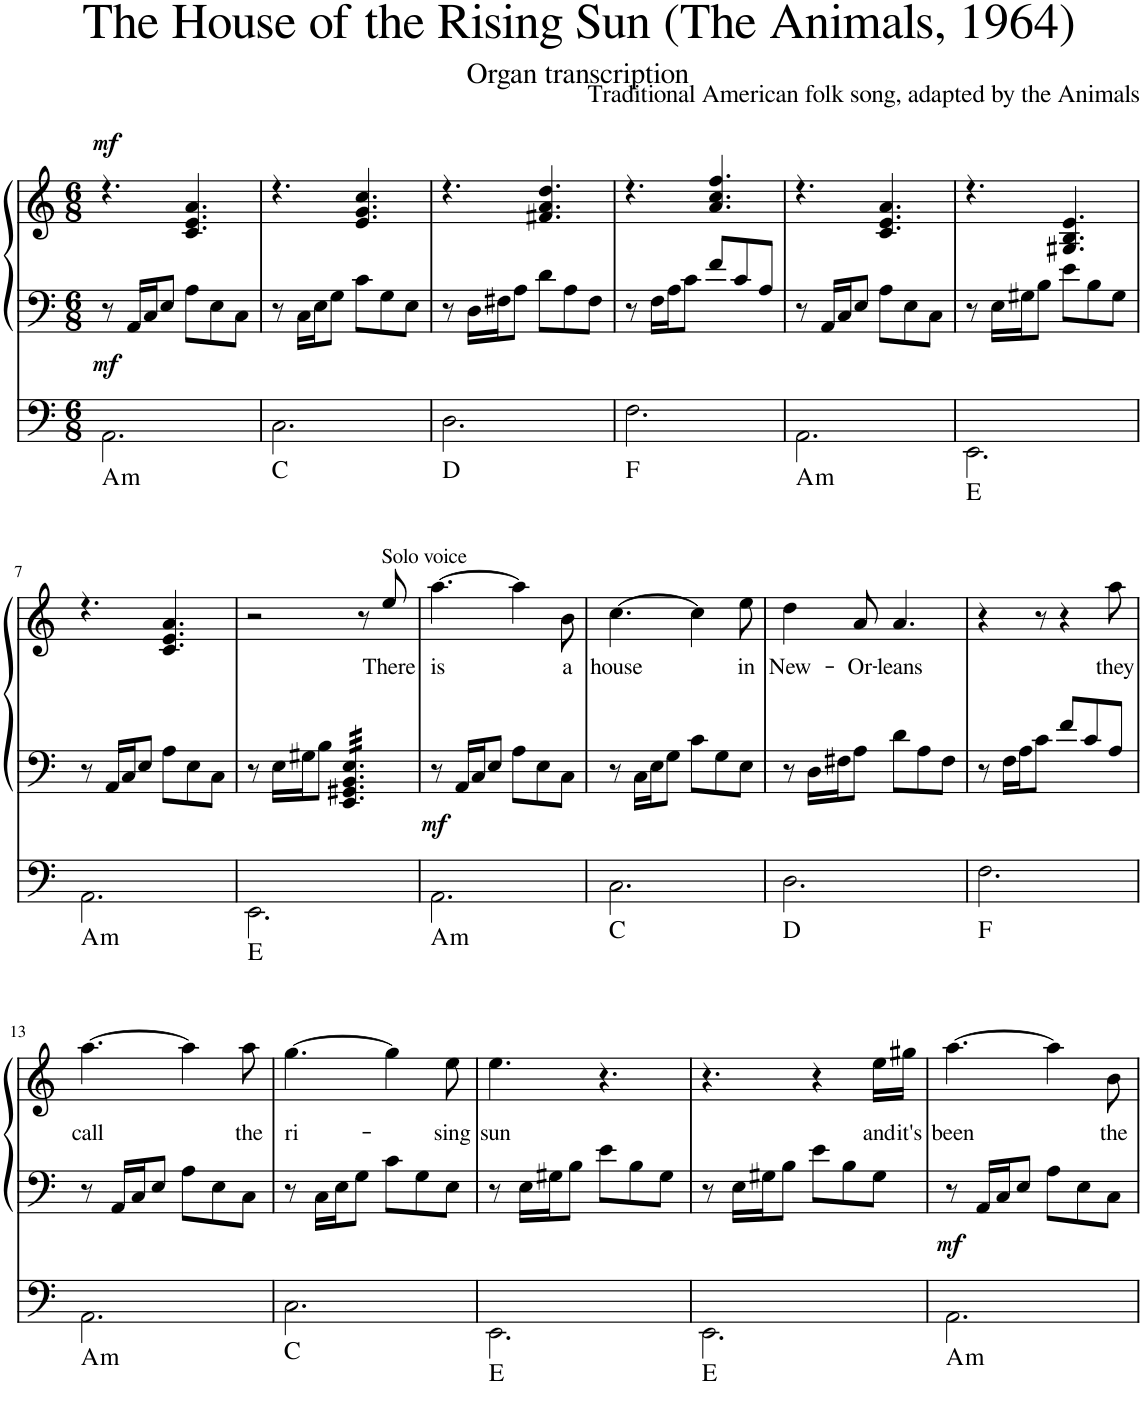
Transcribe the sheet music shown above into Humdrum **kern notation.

**kern	**kern	**kern	**text	**dynam	**harte
*part1	*part1	*part1	*part1	*part1	*part1
*staff3	*staff2	*staff1	*staff1	*staff1/2/3	*
*I"Organ	*	*	*	*	*
*I'Org.	*	*	*	*	*
*clefF4	*clefF4	*clefG2	*	*	*
*k[]	*k[]	*k[]	*	*	*
*M6/8	*M6/8	*M6/8	*	*	*
=1	=1	=1	=1	=1	=1
*^	*	*^	*	*	*
!	!	!	!	!	!	!LO:DY:a=3	!
!	!	!	!	!	!	!LO:DY:n=1:a	!LO:H:kt=m
2.AA\	2.ryy	8r	2.ryy	4.r	.	mf mf	A:min
.	.	16AA/LL	.	.	.	.	.
.	.	16C/J	.	.	.	.	.
.	.	8E/J	.	.	.	.	.
.	.	8A\L	.	4.c/ 4.e/ 4.a/	.	.	.
.	.	8E\	.	.	.	.	.
.	.	8C\J	.	.	.	.	.
=2	=2	=2	=2	=2	=2	=2	=2
2.C\	2.ryy	8r	2.ryy	4.r	.	.	C:maj
.	.	16C\LL	.	.	.	.	.
.	.	16E\J	.	.	.	.	.
.	.	8G\J	.	.	.	.	.
.	.	8c\L	.	4.e/ 4.g/ 4.cc/	.	.	.
.	.	8G\	.	.	.	.	.
.	.	8E\J	.	.	.	.	.
=3	=3	=3	=3	=3	=3	=3	=3
2.D\	2.ryy	8r	2.ryy	4.r	.	.	D:maj
.	.	16D\LL	.	.	.	.	.
.	.	16F#X\J	.	.	.	.	.
.	.	8A\J	.	.	.	.	.
.	.	8d\L	.	4.f#X/ 4.a/ 4.dd/	.	.	.
.	.	8A\	.	.	.	.	.
.	.	8F#\J	.	.	.	.	.
=4	=4	=4	=4	=4	=4	=4	=4
2.F\	2.ryy	8r	2.ryy	4.r	.	.	F:maj
.	.	16F\LL	.	.	.	.	.
.	.	16A\J	.	.	.	.	.
.	.	8c\J	.	.	.	.	.
.	.	8f/L	.	4.a/ 4.cc/ 4.ff/	.	.	.
.	.	8c/	.	.	.	.	.
.	.	8A/J	.	.	.	.	.
=5	=5	=5	=5	=5	=5	=5	=5
!	!	!	!	!	!	!	!LO:H:kt=m
2.AA\	2.ryy	8r	2.ryy	4.r	.	.	A:min
.	.	16AA/LL	.	.	.	.	.
.	.	16C/J	.	.	.	.	.
.	.	8E/J	.	.	.	.	.
.	.	8A\L	.	4.c/ 4.e/ 4.a/	.	.	.
.	.	8E\	.	.	.	.	.
.	.	8C\J	.	.	.	.	.
=6	=6	=6	=6	=6	=6	=6	=6
2.EE\	2.ryy	8r	2.ryy	4.r	.	.	E:maj
.	.	16E\LL	.	.	.	.	.
.	.	16G#X\J	.	.	.	.	.
.	.	8B\J	.	.	.	.	.
.	.	8e\L	.	4.G#X/ 4.B/ 4.e/	.	.	.
.	.	8B\	.	.	.	.	.
.	.	8G#\J	.	.	.	.	.
!!LO:LB:g=z	!!
=7	=7	=7	=7	=7	=7	=7	=7
!	!	!	!	!	!	!	!LO:H:kt=m
2.AA\	2.ryy	8r	2.ryy	4.r	.	.	A:min
.	.	16AA/LL	.	.	.	.	.
.	.	16C/J	.	.	.	.	.
.	.	8E/J	.	.	.	.	.
.	.	8A\L	.	4.c/ 4.e/ 4.a/	.	.	.
.	.	8E\	.	.	.	.	.
.	.	8C\J	.	.	.	.	.
*	*	*	*v	*v	*	*	*
=8	=8	=8	=8	=8	=8	=8
2.EE\	2.ryy	8r	2r	.	.	E:maj
.	.	16E\LL	.	.	.	.
.	.	16G#X\J	.	.	.	.
.	.	8B\J	.	.	.	.
*	*	*tremolo	*	*	*	*
.	.	32EE/ 32GG#X/ 32BB/ 32E/LLL	.	.	.	.
.	.	32EE/ 32GG#X/ 32BB/ 32E/	.	.	.	.
.	.	32EE/ 32GG#X/ 32BB/ 32E/	.	.	.	.
.	.	32EE/ 32GG#X/ 32BB/ 32E/	.	.	.	.
.	.	32EE/ 32GG#X/ 32BB/ 32E/	8r	.	.	.
.	.	32EE/ 32GG#X/ 32BB/ 32E/	.	.	.	.
.	.	32EE/ 32GG#X/ 32BB/ 32E/	.	.	.	.
.	.	32EE/ 32GG#X/ 32BB/ 32E/	.	.	.	.
!	!	!	!LO:TX:a:t=Solo voice	!	!	!
!	!	!	!	!LO:LY:b	!	!
.	.	32EE/ 32GG#X/ 32BB/ 32E/	8ee/	There	.	.
.	.	32EE/ 32GG#X/ 32BB/ 32E/	.	.	.	.
.	.	32EE/ 32GG#X/ 32BB/ 32E/	.	.	.	.
.	.	32EE/ 32GG#X/ 32BB/ 32E/JJJ	.	.	.	.
*	*	*Xtremolo	*	*	*	*
=9	=9	=9	=9	=9	=9	=9
!	!	!	!	!LO:LY:b	!LO:DY:a=3	!LO:H:kt=m
2.AA\	2.ryy	8r	[4.aa\	is	mf	A:min
.	.	16AA/LL	.	.	.	.
.	.	16C/J	.	.	.	.
.	.	8E/J	.	.	.	.
.	.	8A\L	4aa\]	.	.	.
.	.	8E\	.	.	.	.
!	!	!	!	!LO:LY:b	!	!
.	.	8C\J	8b\	a	.	.
=10	=10	=10	=10	=10	=10	=10
!	!	!	!	!LO:LY:b	!	!
2.C\	2.ryy	8r	[4.cc\	house	.	C:maj
.	.	16C\LL	.	.	.	.
.	.	16E\J	.	.	.	.
.	.	8G\J	.	.	.	.
.	.	8c\L	4cc\]	.	.	.
.	.	8G\	.	.	.	.
!	!	!	!	!LO:LY:b	!	!
.	.	8E\J	8ee\	in	.	.
=11	=11	=11	=11	=11	=11	=11
!	!	!	!	!LO:LY:b	!	!
2.D\	2.ryy	8r	4dd\	New-	.	D:maj
.	.	16D\LL	.	.	.	.
.	.	16F#X\J	.	.	.	.
!	!	!	!	!LO:LY:b	!	!
.	.	8A\J	8a/	Or-	.	.
!	!	!	!	!LO:LY:b	!	!
.	.	8d\L	4.a/	-leans	.	.
.	.	8A\	.	.	.	.
.	.	8F#\J	.	.	.	.
=12	=12	=12	=12	=12	=12	=12
2.F\	2.ryy	8r	4r	.	.	F:maj
.	.	16F\LL	.	.	.	.
.	.	16A\J	.	.	.	.
.	.	8c\J	8r	.	.	.
.	.	8f/L	4r	.	.	.
.	.	8c/	.	.	.	.
!	!	!	!	!LO:LY:b	!	!
.	.	8A/J	8aa\	they	.	.
!!LO:LB:g=z
=13	=13	=13	=13	=13	=13	=13
!	!	!	!	!LO:LY:b	!	!LO:H:kt=m
2.AA\	2.ryy	8r	[4.aa\	call	.	A:min
.	.	16AA/LL	.	.	.	.
.	.	16C/J	.	.	.	.
.	.	8E/J	.	.	.	.
.	.	8A\L	4aa\]	.	.	.
.	.	8E\	.	.	.	.
!	!	!	!	!LO:LY:b	!	!
.	.	8C\J	8aa\	the	.	.
=14	=14	=14	=14	=14	=14	=14
!	!	!	!	!LO:LY:b	!	!
2.C\	2.ryy	8r	[4.gg\	ri-	.	C:maj
.	.	16C\LL	.	.	.	.
.	.	16E\J	.	.	.	.
.	.	8G\J	.	.	.	.
.	.	8c\L	4gg\]	.	.	.
.	.	8G\	.	.	.	.
!	!	!	!	!LO:LY:b	!	!
.	.	8E\J	8ee\	-sing	.	.
=15	=15	=15	=15	=15	=15	=15
!	!	!	!	!LO:LY:b	!	!
2.EE\	2.ryy	8r	4.ee\	sun	.	E:maj
.	.	16E\LL	.	.	.	.
.	.	16G#X\J	.	.	.	.
.	.	8B\J	.	.	.	.
.	.	8e\L	4.r	.	.	.
.	.	8B\	.	.	.	.
.	.	8G#\J	.	.	.	.
=16	=16	=16	=16	=16	=16	=16
2.EE\	2.ryy	8r	4.r	.	.	E:maj
.	.	16E\LL	.	.	.	.
.	.	16G#X\J	.	.	.	.
.	.	8B\J	.	.	.	.
.	.	8e\L	4r	.	.	.
.	.	8B\	.	.	.	.
!	!	!	!	!LO:LY:b	!	!
.	.	8G#\J	16ee\LL	and	.	.
!	!	!	!	!LO:LY:b	!	!
.	.	.	16gg#X\JJ	it's	.	.
=17	=17	=17	=17	=17	=17	=17
!	!	!	!	!LO:LY:b	!LO:DY:a=3	!LO:H:kt=m
2.AA\	2.ryy	8r	[4.aa\	been	mf	A:min
.	.	16AA/LL	.	.	.	.
.	.	16C/J	.	.	.	.
.	.	8E/J	.	.	.	.
.	.	8A\L	4aa\]	.	.	.
.	.	8E\	.	.	.	.
!	!	!	!	!LO:LY:b	!	!
.	.	8C\J	8b\	the	.	.
*v	*v	*	*	*	*	*
=	=	=	=	=	=
*-	*-	*-	*-	*-	*-
